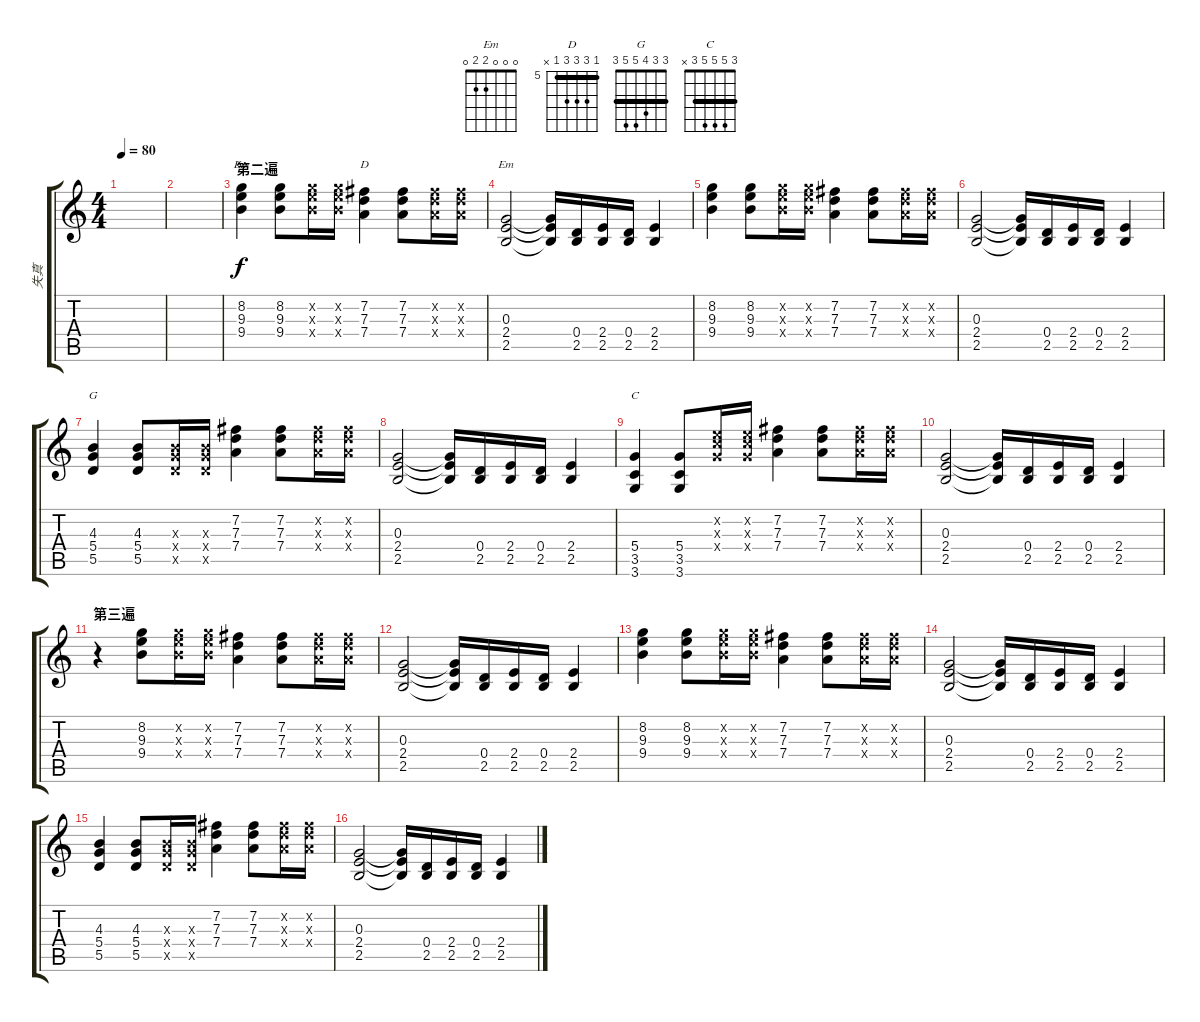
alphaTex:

\track ("失真" "失真") {instrument overdrivenguitar}
\staff {score tabs}
\tuning (E4 B3 G3 D3 A2 E2) {hide}
\chord ("Em" 7 8 9 9 7 0) {firstfret 7 barre 7}
\chord ("D" 5 7 7 7 5 x) {firstfret 5 barre 5}
\chord ("Em" 0 0 0 2 2 0)
\chord ("G" 3 3 4 5 5 3) {barre 3}
\chord ("C" 3 5 5 5 3 x) {barre 3}
\ts (4 4)
\tempo 80
\clef g2
\ks c
|
|
\section ("" "第二遍")
(8.2 9.3 9.4).4{ch "Em"} (8.2 9.3 9.4).8 (8.2{x} 9.3{x} 9.4{x}).16 (8.2{x} 9.3{x} 9.4{x}).16 (7.2 7.3 7.4).4{ch "D"} (7.2 7.3 7.4).8 (7.2{x} 7.3{x} 7.4{x}).16 (7.2{x} 7.3{x} 7.4{x}).16 |
(0.3 2.4 2.5).2{ch "Em"} (0.3{t} 2.4{t} 2.5{t}).16 (0.4 2.5).16 (2.4 2.5).16 (0.4 2.5).16 (2.4 2.5).4 |
(8.2 9.3 9.4).4 (8.2 9.3 9.4).8 (8.2{x} 9.3{x} 9.4{x}).16 (8.2{x} 9.3{x} 9.4{x}).16 (7.2 7.3 7.4).4 (7.2 7.3 7.4).8 (7.2{x} 7.3{x} 7.4{x}).16 (7.2{x} 7.3{x} 7.4{x}).16 |
(0.3 2.4 2.5).2 (0.3{t} 2.4{t} 2.5{t}).16 (0.4 2.5).16 (2.4 2.5).16 (0.4 2.5).16 (2.4 2.5).4 |
(4.3 5.4 5.5).4{ch "G"} (4.3 5.4 5.5).8 (4.3{x} 5.4{x} 5.5{x}).16 (4.3{x} 5.4{x} 5.5{x}).16 (7.2 7.3 7.4).4 (7.2 7.3 7.4).8 (7.2{x} 7.3{x} 7.4{x}).16 (7.2{x} 7.3{x} 7.4{x}).16 |
(0.3 2.4 2.5).2 (0.3{t} 2.4{t} 2.5{t}).16 (0.4 2.5).16 (2.4 2.5).16 (0.4 2.5).16 (2.4 2.5).4 |
(5.4 3.5 3.6).4{ch "C"} (5.4 3.5 3.6).8 (5.2{x} 5.3{x} 5.4{x}).16 (5.2{x} 5.3{x} 5.4{x}).16 (7.2 7.3 7.4).4 (7.2 7.3 7.4).8 (7.2{x} 7.3{x} 7.4{x}).16 (7.2{x} 7.3{x} 7.4{x}).16 |
(0.3 2.4 2.5).2 (0.3{t} 2.4{t} 2.5{t}).16 (0.4 2.5).16 (2.4 2.5).16 (0.4 2.5).16 (2.4 2.5).4 |
\section ("" "第三遍")
r.4 (8.2 9.3 9.4).8 (8.2{x} 9.3{x} 9.4{x}).16 (8.2{x} 9.3{x} 9.4{x}).16 (7.2 7.3 7.4).4 (7.2 7.3 7.4).8 (7.2{x} 7.3{x} 7.4{x}).16 (7.2{x} 7.3{x} 7.4{x}).16 |
(0.3 2.4 2.5).2 (0.3{t} 2.4{t} 2.5{t}).16 (0.4 2.5).16 (2.4 2.5).16 (0.4 2.5).16 (2.4 2.5).4 |
(8.2 9.3 9.4).4 (8.2 9.3 9.4).8 (8.2{x} 9.3{x} 9.4{x}).16 (8.2{x} 9.3{x} 9.4{x}).16 (7.2 7.3 7.4).4 (7.2 7.3 7.4).8 (7.2{x} 7.3{x} 7.4{x}).16 (7.2{x} 7.3{x} 7.4{x}).16 |
(0.3 2.4 2.5).2 (0.3{t} 2.4{t} 2.5{t}).16 (0.4 2.5).16 (2.4 2.5).16 (0.4 2.5).16 (2.4 2.5).4 |
(4.3 5.4 5.5).4 (4.3 5.4 5.5).8 (4.3{x} 5.4{x} 5.5{x}).16 (4.3{x} 5.4{x} 5.5{x}).16 (7.2 7.3 7.4).4 (7.2 7.3 7.4).8 (7.2{x} 7.3{x} 7.4{x}).16 (7.2{x} 7.3{x} 7.4{x}).16 |
(0.3 2.4 2.5).2 (0.3{t} 2.4{t} 2.5{t}).16 (0.4 2.5).16 (2.4 2.5).16 (0.4 2.5).16 (2.4 2.5).4
